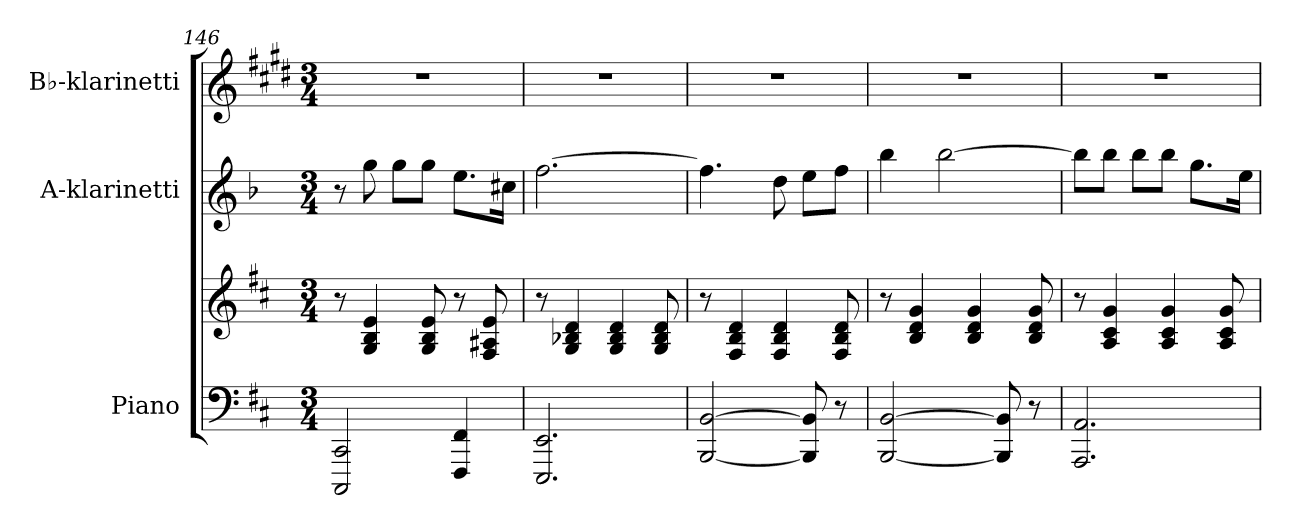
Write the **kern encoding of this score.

**kern	**kern	**kern	**kern
*part3	*part3	*part2	*part1
*staff4	*staff3	*staff2	*staff1
*I"Piano	*	*I"A-klarinetti	*I"B♭-klarinetti
*I'Pno.	*	*	*
*clefF4	*clefG2	*clefG2	*clefG2
*	*	*ITrd2c3	*ITrd1c2
*k[f#c#]	*k[f#c#]	*k[f#c#]	*k[f#c#]
*M3/4	*M3/4	*M3/4	*M3/4
=146	=146	=146	=146
2CCC#/ 2CC#/	8r	8r	2.r
.	4G/ 4B/ 4e/	8ee\	.
.	.	8ee\L	.
.	8G/ 8B/ 8e/	8ee\J	.
4FFF#/ 4FF#/	8r	8.cc#\L	.
.	8F#/ 8A#X/ 8e/	.	.
.	.	16a#X\Jk	.
=147	=147	=147	=147
2.EEE/ 2.EE/	8r	[2.dd\	2.r
.	4G/ 4B-X/ 4d/	.	.
.	4G/ 4B-/ 4d/	.	.
.	8G/ 8B-/ 8d/	.	.
=148	=148	=148	=148
[2BBB/ [2BB/	8r	4.dd\]	2.r
.	4F#/ 4B/ 4d/	.	.
.	4F#/ 4B/ 4d/	8b\	.
8BBB/] 8BB/]	.	8cc#\L	.
8r	8F#/ 8B/ 8d/	8dd\J	.
=149	=149	=149	=149
[2BBB/ [2BB/	8r	4gg\	2.r
.	4B/ 4d/ 4g/	.	.
.	.	[2gg\	.
.	4B/ 4d/ 4g/	.	.
8BBB/] 8BB/]	.	.	.
8r	8B/ 8d/ 8g/	.	.
!!LO:LB:g=z
=150	=150	=150	=150
2.AAA/ 2.AA/	8r	8gg\L]	2.r
.	4A/ 4c#/ 4g/	8gg\J	.
.	.	8gg\L	.
.	4A/ 4c#/ 4g/	8gg\J	.
.	.	8.ee\L	.
.	8A/ 8c#/ 8g/	.	.
.	.	16cc#\Jk	.
=	=	=	=
*-	*-	*-	*-
